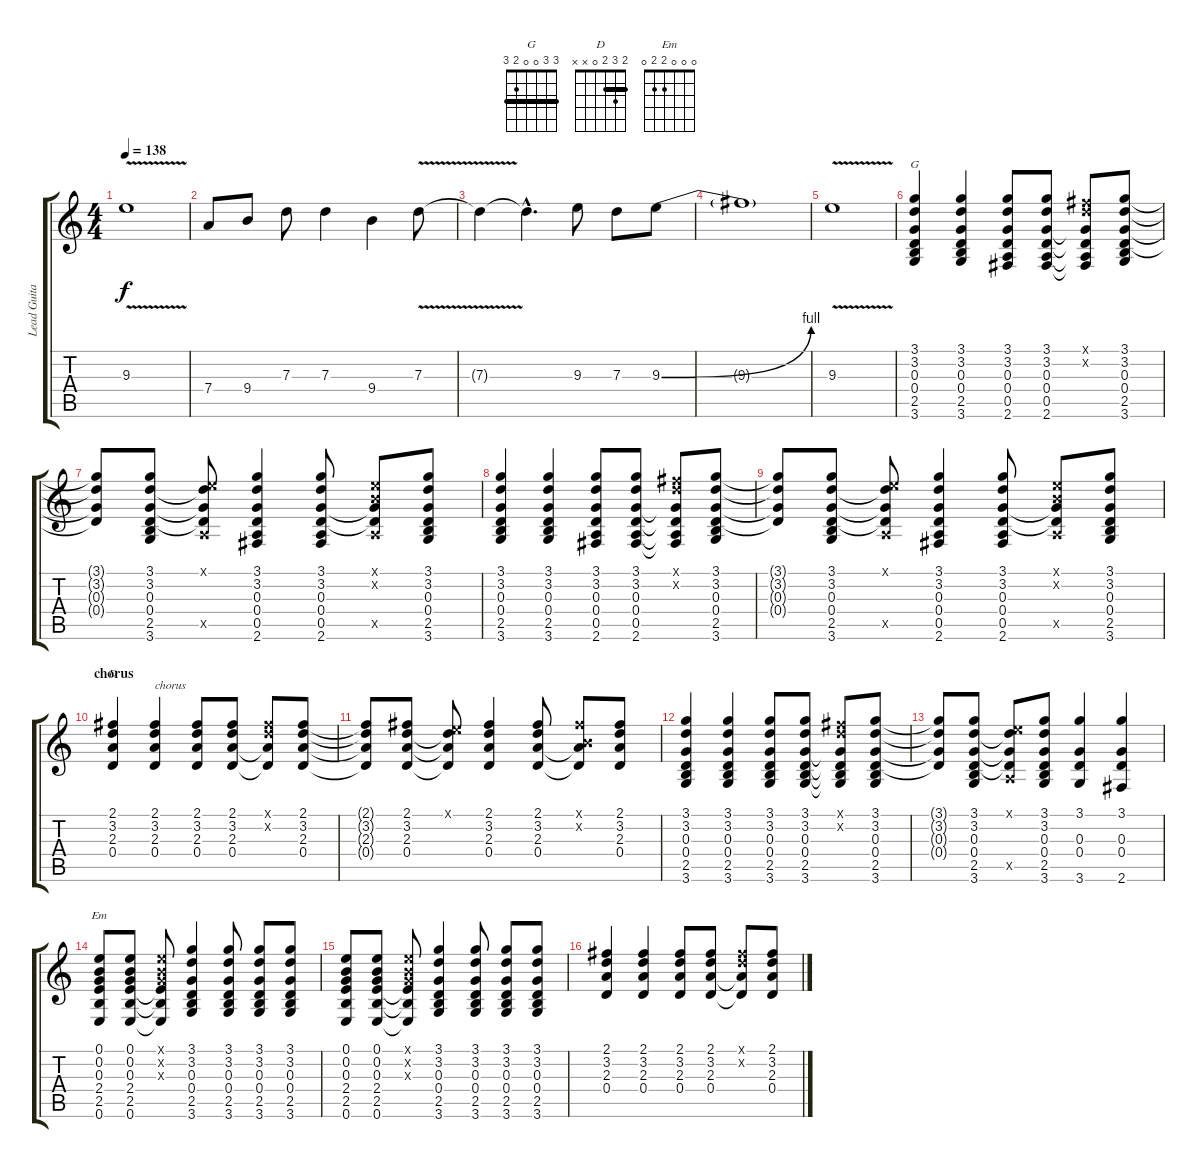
\track ("Lead Guitar" "Lead Guita") {instrument distortionguitar}
\staff {score tabs}
\tuning (E4 B3 G3 D3 A2 E2) {hide}
\chord ("G" 3 3 0 0 2 3) {barre 3}
\chord ("D" 2 3 2 0 x x) {barre 2}
\chord ("Em" 0 0 0 2 2 0)
\ts (4 4)
\tempo 138
\clef g2
\ks c
9.3{v}.1{dy f} |
7.4.8 9.4.8 7.3.8 7.3.4 9.4.4 7.3{v}.8 |
7.3{t}.4 7.3{hac t}.4{d} 9.3.8 7.3.8 9.3{be (bend 0 0 60 4)}.8 |
9.3{t}.1 |
9.3{v}.1 |
(3.1 3.2 0.3 0.4 2.5 3.6).4{ch "G" volume 9} (3.1 3.2 0.3 0.4 2.5 3.6).4 (3.1 3.2 0.3 0.4 0.5 2.6).8 (3.1 3.2 0.3 0.4 0.5 2.6).8 (2.1{x} 3.2{x} 0.3{t} 0.4{t} 0.5{t} 2.6{t}).8 (3.1 3.2 0.3 0.4 2.5 3.6).8 |
(3.1{t} 3.2{t} 0.3{t} 0.4{t}).8 (3.1 3.2 0.3 0.4 2.5 3.6).8 (0.1{x} 3.2{t} 0.3{t} 0.4{t} 0.5{x}).8 (3.1 3.2 0.3 0.4 0.5 2.6).4 (3.1 3.2 0.3 0.4 0.5 2.6).8 (0.1{x} 0.2{x} 0.3{t} 0.4{t} 0.5{x}).8 (3.1 3.2 0.3 0.4 2.5 3.6).8 |
(3.1 3.2 0.3 0.4 2.5 3.6).4{volume 9} (3.1 3.2 0.3 0.4 2.5 3.6).4 (3.1 3.2 0.3 0.4 0.5 2.6).8 (3.1 3.2 0.3 0.4 0.5 2.6).8 (2.1{x} 3.2{x} 0.3{t} 0.4{t} 0.5{t} 2.6{t}).8 (3.1 3.2 0.3 0.4 2.5 3.6).8 |
(3.1{t} 3.2{t} 0.3{t} 0.4{t}).8 (3.1 3.2 0.3 0.4 2.5 3.6).8 (0.1{x} 3.2{t} 0.3{t} 0.4{t} 0.5{x}).8 (3.1 3.2 0.3 0.4 0.5 2.6).4 (3.1 3.2 0.3 0.4 0.5 2.6).8 (0.1{x} 0.2{x} 0.3{t} 0.4{t} 0.5{x}).8 (3.1 3.2 0.3 0.4 2.5 3.6).8 |
\section ("" "chorus")
(2.1 3.2 2.3 0.4).4{ch "D" volume 7} (2.1 3.2 2.3 0.4).4{txt "chorus"} (2.1 3.2 2.3 0.4).8 (2.1 3.2 2.3 0.4).8 (2.1{x} 3.2{x} 2.3{t} 0.4{t}).8 (2.1 3.2 2.3 0.4).8 |
(2.1{t} 3.2{t} 2.3{t} 0.4{t}).8 (2.1 3.2 2.3 0.4).8 (0.1{x} 3.2{t} 2.3{t} 0.4{t}).8 (2.1 3.2 2.3 0.4).4 (2.1 3.2 2.3 0.4).8 (2.1{x} 0.2{x} 2.3{t} 0.4{t}).8 (2.1 3.2 2.3 0.4).8 |
(3.1 3.2 0.3 0.4 2.5 3.6).4{volume 8} (3.1 3.2 0.3 0.4 2.5 3.6).4 (3.1 3.2 0.3 0.4 2.5 3.6).8 (3.1 3.2 0.3 0.4 2.5 3.6).8 (2.1{x} 3.2{x} 0.3{t} 0.4{t} 2.5{t} 3.6{t}).8 (3.1 3.2 0.3 0.4 2.5 3.6).8 |
(3.1{t} 3.2{t} 0.3{t} 0.4{t}).8 (3.1 3.2 0.3 0.4 2.5 3.6).8 (0.1{x} 3.2{t} 0.3{t} 0.4{t} 0.5{x}).8 (3.1 3.2 0.3 0.4 2.5 3.6).8 (3.1 0.3 0.4 3.6).4 (3.1 0.3 0.4 2.6).4 |
(0.1 0.2 0.3 2.4 2.5 0.6).8{ch "Em" volume 7} (0.1 0.2 0.3 2.4 2.5 0.6).8 (0.1{x} 0.2{x} 0.3{x} 2.4{t} 2.5{t} 0.6{t}).8 (3.1 3.2 0.3 0.4 2.5 3.6).4 (3.1 3.2 0.3 0.4 2.5 3.6).8 (3.1 3.2 0.3 0.4 2.5 3.6).8 (3.1 3.2 0.3 0.4 2.5 3.6).8 |
(0.1 0.2 0.3 2.4 2.5 0.6).8 (0.1 0.2 0.3 2.4 2.5 0.6).8 (0.1{x} 0.2{x} 0.3{x} 2.4{t} 2.5{t} 0.6{t}).8 (3.1 3.2 0.3 0.4 2.5 3.6).4 (3.1 3.2 0.3 0.4 2.5 3.6).8 (3.1 3.2 0.3 0.4 2.5 3.6).8 (3.1 3.2 0.3 0.4 2.5 3.6).8 |
(2.1 3.2 2.3 0.4).4{volume 8} (2.1 3.2 2.3 0.4).4 (2.1 3.2 2.3 0.4).8 (2.1 3.2 2.3 0.4).8 (2.1{x} 3.2{x} 2.3{t} 0.4{t}).8 (2.1 3.2 2.3 0.4).8
